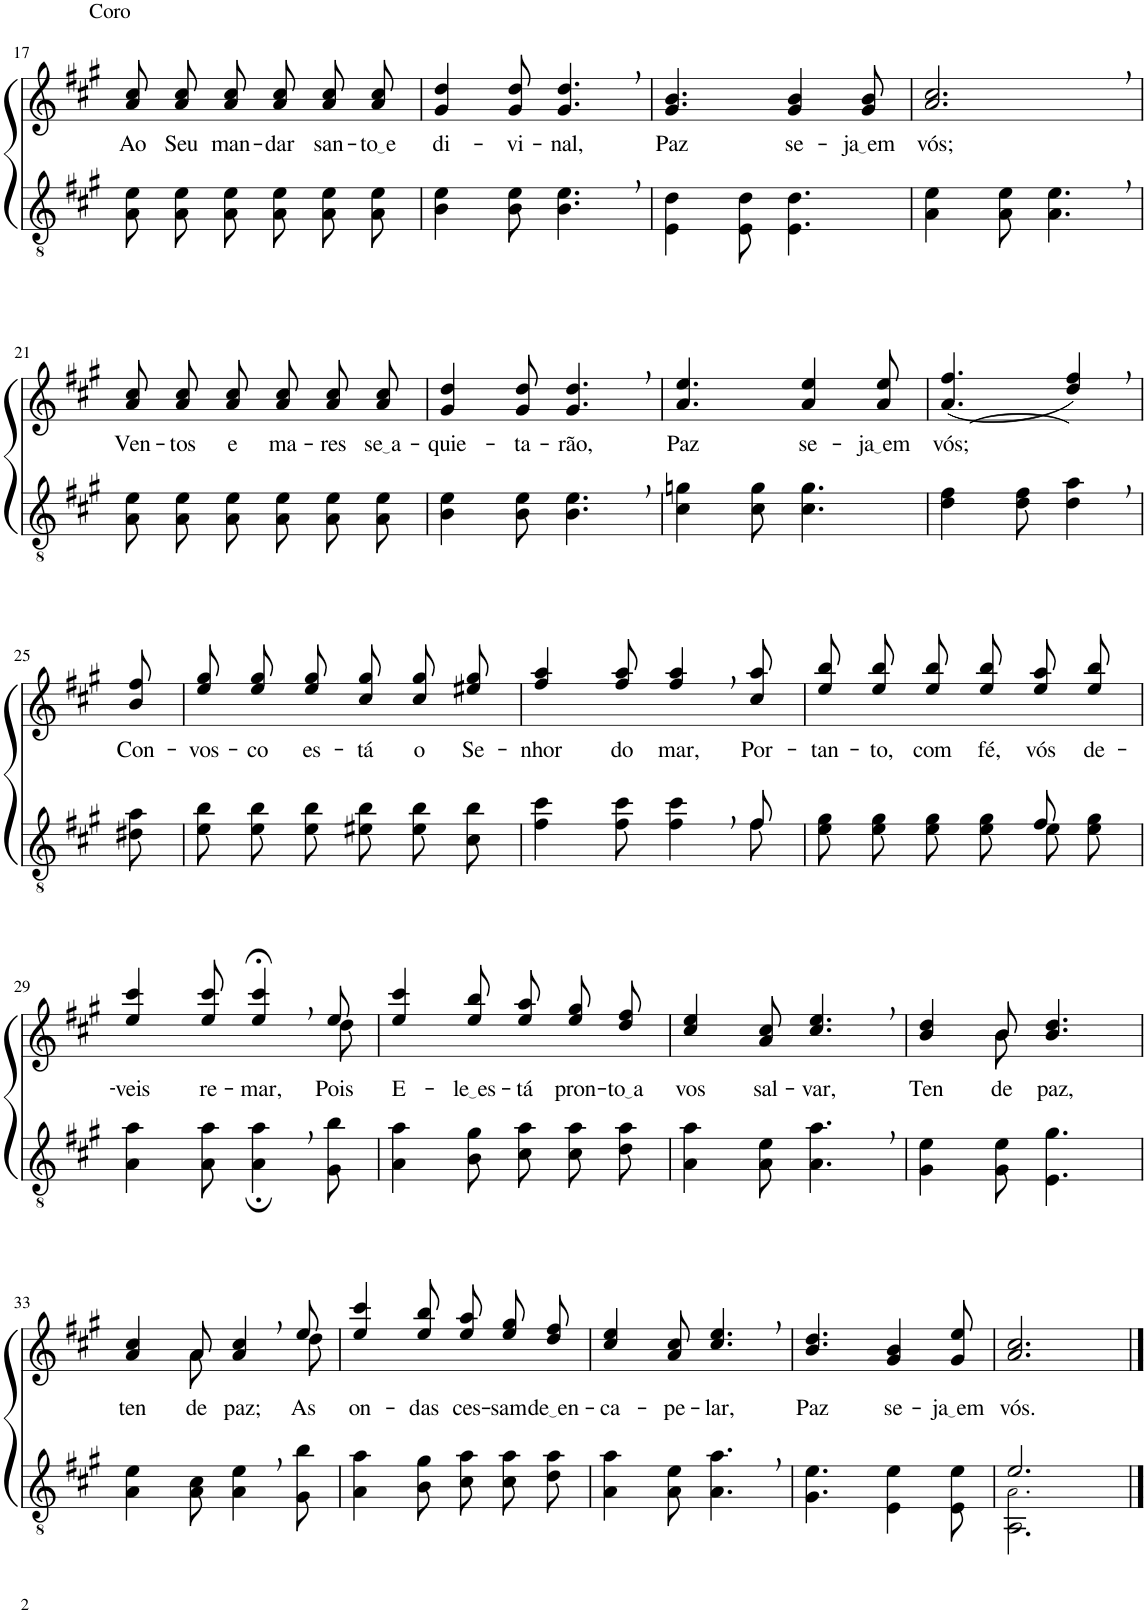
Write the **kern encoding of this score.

**kern	**kern	**text
*part2	*part1	*part1
*staff2	*staff1	*staff1
*I"Parte III e IV	*I"Parte I e II	*
!!LO:PB:g=z
*clefGv2	*clefG2	*
*Trd5c9	*Trd5c9	*
*k[f#c#g#]	*k[f#c#g#]	*
*M6/8	*M6/8	*
=17	=17	=17
!	!LO:TX:a:t=Coro	!
!	!	!LO:LY:b
8A\ 8e\L	8a\ 8cc#\L	Ao
!	!	!LO:LY:b
8A\ 8e\	8a\ 8cc#\	Seu
!	!	!LO:LY:b
8A\ 8e\J	8a\ 8cc#\J	man-
!	!	!LO:LY:b
8A\ 8e\L	8a\ 8cc#\L	-dar
!	!	!LO:LY:b
8A\ 8e\	8a\ 8cc#\	san-
!	!	!LO:LY:b
8A\ 8e\J	8a\ 8cc#\J	to e
=18	=18	=18
!	!	!LO:LY:b
4B\ 4e\	4g#/ 4dd/	di-
!	!	!LO:LY:b
8B\ 8e\	8g#/ 8dd/	-vi-
!	!	!LO:LY:b
4.B\, 4.e\,	4.g#/, 4.dd/,	-nal,
=19	=19	=19
!	!	!LO:LY:b
4E\ 4d\	4.g#/ 4.b/	Paz
8E\ 8d\	.	.
!	!	!LO:LY:b
4.E\ 4.d\	4g#/ 4b/	se-
!	!	!LO:LY:b
.	8g#/ 8b/	ja em
=20	=20	=20
!	!	!LO:LY:b
4A\ 4e\	2.a/, 2.cc#/,	vós;
8A\ 8e\	.	.
4.A\, 4.e\,	.	.
!!LO:LB:g=z
=21	=21	=21
!	!	!LO:LY:b
8A\ 8e\L	8a\ 8cc#\L	Ven-
!	!	!LO:LY:b
8A\ 8e\	8a\ 8cc#\	-tos
!	!	!LO:LY:b
8A\ 8e\J	8a\ 8cc#\J	e
!	!	!LO:LY:b
8A\ 8e\L	8a\ 8cc#\L	ma-
!	!	!LO:LY:b
8A\ 8e\	8a\ 8cc#\	-res
!	!	!LO:LY:b
8A\ 8e\J	8a\ 8cc#\J	se a
=22	=22	=22
!	!	!LO:LY:b
4B\ 4e\	4g#/ 4dd/	-quie-
!	!	!LO:LY:b
8B\ 8e\	8g#/ 8dd/	-ta-
!	!	!LO:LY:b
4.B\, 4.e\,	4.g#/, 4.dd/,	-rão,
=23	=23	=23
!	!	!LO:LY:b
4c#\ 4gn\	4.a/ 4.ee/	Paz
8c#\ 8g\	.	.
!	!	!LO:LY:b
4.c#\ 4.g\	4a/ 4ee/	se-
!	!	!LO:LY:b
.	8a/ 8ee/	ja em
=24	=24	=24
!	!	!LO:LY:b
4d\ 4f#\	(4.a/ [4.ff#/	vós;
8d\ 8f#\	.	.
4d\, 4a\,	4dd/, 4ff#/],)	.
!!LO:LB:g=z
=25	=25	=25
!	!	!LO:LY:b
8d#X\ 8a\	8b/ 8ff#/	Con-
=26	=26	=26
!	!	!LO:LY:b
8e\ 8b\L	8ee\ 8gg#\L	-vos-
!	!	!LO:LY:b
8e\ 8b\	8ee\ 8gg#\	-co
!	!	!LO:LY:b
8e\ 8b\J	8ee\ 8gg#\J	es-
!	!	!LO:LY:b
8e#X\ 8b\L	8cc#\ 8gg#\L	-tá
!	!	!LO:LY:b
8e#\ 8b\	8cc#\ 8gg#\	o
!	!	!LO:LY:b
8c#\ 8b\J	8ee#X\ 8gg#\J	Se-
=27	=27	=27
*^	*	*
!	!	!	!LO:LY:b
4f#\ 4cc#\	8ryy	4ff#/ 4aa/	-nhor
!	!	!	!LO:LY:b
*v	*v	*	*
8f#\ 8cc#\	8ff#/ 8aa/	do
!	!	!LO:LY:b
4f#\, 4cc#\,	4ff#/, 4aa/,	mar,
*^	*	*
!	!	!	!LO:LY:b
8f#\	8f#/	8cc#/ 8aa/	Por-
=28	=28	=28	=28
!	!	!	!LO:LY:b
2ryy	8e\ 8g#\L	8ee\ 8bb\L	-tan-
!	!	!	!LO:LY:b
.	8e\ 8g#\	8ee\ 8bb\	-to,
!	!	!	!LO:LY:b
.	8e\ 8g#\J	8ee\ 8bb\J	com
!	!	!	!LO:LY:b
.	8e\ 8g#\L	8ee\ 8bb\L	fé,
!	!	!	!LO:LY:b
8f#/	8e\	8ee\ 8aa\	vós
!	!	!	!LO:LY:b
8ryy	8e\ 8g#\J	8ee\ 8bb\J	de-
!!LO:LB:g=z
=29	=29	=29	=29
!	!	!	!LO:LY:b
*v	*v	*^	*
4A\ 4a\	4ee/ 4ccc#/	8ryy	-veis
!	!	!	!LO:LY:b
*	*v	*v	*
8A\ 8a\	8ee/ 8ccc#/	re-
!	!	!LO:LY:b
4A\;, 4a\;,	4ee/;<, 4ccc#/;<,	-mar,
*	*^	*
!	!	!	!LO:LY:b
8G#\ 8b\	8ee/	8dd\	Pois
=30	=30	=30	=30
!	!	!	!LO:LY:b
*	*v	*v	*
4A\ 4a\	4ee/ 4ccc#/	E-
!	!	!LO:LY:b
8B\ 8g#\	8ee/ 8bb/	le es
!	!	!LO:LY:b
8c#\ 8a\L	8ee\ 8aa\L	-tá
!	!	!LO:LY:b
8c#\ 8a\	8ee\ 8gg#\	pron-
!	!	!LO:LY:b
8d\ 8a\J	8dd\ 8ff#\J	to a
=31	=31	=31
!	!	!LO:LY:b
4A\ 4a\	4cc#/ 4ee/	vos
!	!	!LO:LY:b
8A\ 8e\	8a/ 8cc#/	sal-
!	!	!LO:LY:b
4.A\, 4.a\,	4.cc#/, 4.ee/,	-var,
=32	=32	=32
!	!	!LO:LY:b
*	*^	*
4G#\ 4e\	4b/ 4dd/	4ryy	Ten-
!	!	!	!LO:LY:b
8G#\ 8e\	8b/	8b\	-de
!	!	!	!LO:LY:b
4.E\ 4.g#\	4.b/ 4.dd/	4.ryy	paz,
!!LO:LB:g=z	!!
=33	=33	=33	=33
!	!	!	!LO:LY:b
4A\ 4e\	4ryy	4a/ 4cc#/	ten-
!	!	!	!LO:LY:b
8A\ 8c#\	8a\	8a/	-de
!	!	!	!LO:LY:b
4A\, 4e\,	4ryy	4a/ 4cc#/	paz;
!	!	!	!LO:LY:b
8G#\ 8b\	8dd\	8ee/	As
=34	=34	=34	=34
!	!	!	!LO:LY:b
*	*v	*v	*
4A\ 4a\	4ee/ 4ccc#/	on-
!	!	!LO:LY:b
8B\ 8g#\	8ee/ 8bb/	-das
!	!	!LO:LY:b
8c#\ 8a\L	8ee\ 8aa\L	ces-
!	!	!LO:LY:b
8c#\ 8a\	8ee\ 8gg#\	-sam
!	!	!LO:LY:b
8d\ 8a\J	8dd\ 8ff#\J	de en
=35	=35	=35
!	!	!LO:LY:b
4A\ 4a\	4cc#/ 4ee/	-ca-
!	!	!LO:LY:b
8A\ 8e\	8a/ 8cc#/	-pe-
!	!	!LO:LY:b
4.A\, 4.a\,	4.cc#/, 4.ee/,	-lar,
=36	=36	=36
!	!	!LO:LY:b
4.G#\ 4.e\	4.b/ 4.dd/	Paz
!	!	!LO:LY:b
4E\ 4e\	4g#/ 4b/	se-
!	!	!LO:LY:b
8E\ 8e\	8g#/ 8ee/	ja em
=37	=37	=37
*^	*	*
*	*^	*	*
!	!	!	!	!LO:LY:b
2.e/	2.AA\ 2.A!\	2.ryy	2.a/ 2.cc#/	vós.
*v	*v	*v	*	*
==	==	==
*-	*-	*-
